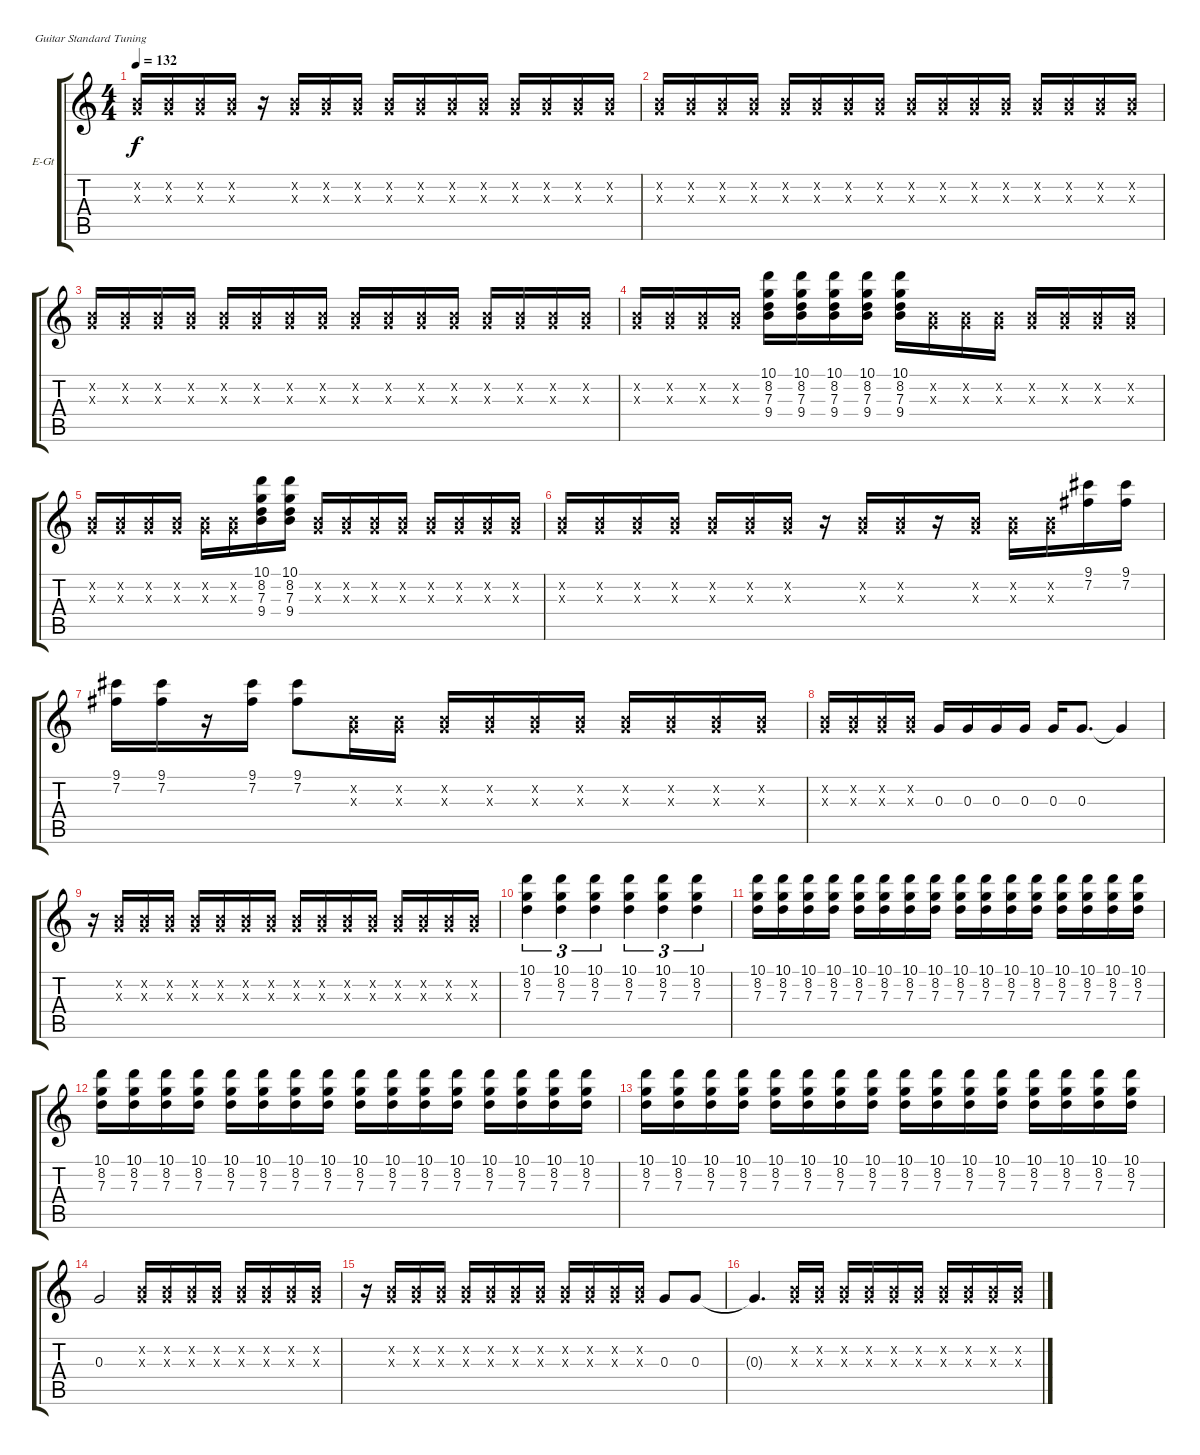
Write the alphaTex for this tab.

\bracketExtendMode groupsimilarinstruments
\firstSystemTrackNameOrientation horizontal
\otherSystemsTrackNameOrientation horizontal
\track ("Edge" "E-Gt") {instrument electricguitarclean}
\staff {score tabs}
\tuning (E4 B3 G3 D3 A2 E2)
\ts (4 4)
\tempo 132
\clef g2
\ks c
(0.2{x} 0.3{x}).16{dy f} (0.2{x} 0.3{x}).16 (0.2{x} 0.3{x}).16 (0.2{x} 0.3{x}).16 r.16 (0.2{x} 0.3{x}).16 (0.2{x} 0.3{x}).16 (0.2{x} 0.3{x}).16 (0.2{x} 0.3{x}).16 (0.2{x} 0.3{x}).16 (0.2{x} 0.3{x}).16 (0.2{x} 0.3{x}).16 (0.2{x} 0.3{x}).16 (0.2{x} 0.3{x}).16 (0.2{x} 0.3{x}).16 (0.2{x} 0.3{x}).16 |
(0.2{x} 0.3{x}).16 (0.2{x} 0.3{x}).16 (0.2{x} 0.3{x}).16 (0.2{x} 0.3{x}).16 (0.2{x} 0.3{x}).16 (0.2{x} 0.3{x}).16 (0.2{x} 0.3{x}).16 (0.2{x} 0.3{x}).16 (0.2{x} 0.3{x}).16 (0.2{x} 0.3{x}).16 (0.2{x} 0.3{x}).16 (0.2{x} 0.3{x}).16 (0.2{x} 0.3{x}).16 (0.2{x} 0.3{x}).16 (0.2{x} 0.3{x}).16 (0.2{x} 0.3{x}).16 |
(0.2{x} 0.3{x}).16 (0.2{x} 0.3{x}).16 (0.2{x} 0.3{x}).16 (0.2{x} 0.3{x}).16 (0.2{x} 0.3{x}).16 (0.2{x} 0.3{x}).16 (0.2{x} 0.3{x}).16 (0.2{x} 0.3{x}).16 (0.2{x} 0.3{x}).16 (0.2{x} 0.3{x}).16 (0.2{x} 0.3{x}).16 (0.2{x} 0.3{x}).16 (0.2{x} 0.3{x}).16 (0.2{x} 0.3{x}).16 (0.2{x} 0.3{x}).16 (0.2{x} 0.3{x}).16 |
(0.2{x} 0.3{x}).16 (0.2{x} 0.3{x}).16 (0.2{x} 0.3{x}).16 (0.2{x} 0.3{x}).16 (10.1 8.2 7.3 9.4).16 (10.1 8.2 7.3 9.4).16 (10.1 8.2 7.3 9.4).16 (10.1 8.2 7.3 9.4).16 (10.1 8.2 7.3 9.4).16 (0.2{x} 0.3{x}).16 (0.2{x} 0.3{x}).16 (0.2{x} 0.3{x}).16 (0.2{x} 0.3{x}).16 (0.2{x} 0.3{x}).16 (0.2{x} 0.3{x}).16 (0.2{x} 0.3{x}).16 |
(0.2{x} 0.3{x}).16 (0.2{x} 0.3{x}).16 (0.2{x} 0.3{x}).16 (0.2{x} 0.3{x}).16 (0.2{x} 0.3{x}).16 (0.2{x} 0.3{x}).16 (10.1 8.2 7.3 9.4).16 (10.1 8.2 7.3 9.4).16 (0.2{x} 0.3{x}).16 (0.2{x} 0.3{x}).16 (0.2{x} 0.3{x}).16 (0.2{x} 0.3{x}).16 (0.2{x} 0.3{x}).16 (0.2{x} 0.3{x}).16 (0.2{x} 0.3{x}).16 (0.2{x} 0.3{x}).16 |
(0.2{x} 0.3{x}).16 (0.2{x} 0.3{x}).16 (0.2{x} 0.3{x}).16 (0.2{x} 0.3{x}).16 (0.2{x} 0.3{x}).16 (0.2{x} 0.3{x}).16 (0.2{x} 0.3{x}).16 r.16 (0.2{x} 0.3{x}).16 (0.2{x} 0.3{x}).16 r.16 (0.2{x} 0.3{x}).16 (0.2{x} 0.3{x}).16 (0.2{x} 0.3{x}).16 (9.1 7.2).16 (9.1 7.2).16 |
(9.1 7.2).16 (9.1 7.2).16 r.16 (9.1 7.2).16 (9.1 7.2).8 (0.2{x} 0.3{x}).16 (0.2{x} 0.3{x}).16 (0.2{x} 0.3{x}).16 (0.2{x} 0.3{x}).16 (0.2{x} 0.3{x}).16 (0.2{x} 0.3{x}).16 (0.2{x} 0.3{x}).16 (0.2{x} 0.3{x}).16 (0.2{x} 0.3{x}).16 (0.2{x} 0.3{x}).16 |
(0.2{x} 0.3{x}).16 (0.2{x} 0.3{x}).16 (0.2{x} 0.3{x}).16 (0.2{x} 0.3{x}).16 0.3.16 0.3.16 0.3.16 0.3.16 0.3.16 0.3.8{d} 0.3{t}.4 |
r.16 (0.2{x} 0.3{x}).16 (0.2{x} 0.3{x}).16 (0.2{x} 0.3{x}).16 (0.2{x} 0.3{x}).16 (0.2{x} 0.3{x}).16 (0.2{x} 0.3{x}).16 (0.2{x} 0.3{x}).16 (0.2{x} 0.3{x}).16 (0.2{x} 0.3{x}).16 (0.2{x} 0.3{x}).16 (0.2{x} 0.3{x}).16 (0.2{x} 0.3{x}).16 (0.2{x} 0.3{x}).16 (0.2{x} 0.3{x}).16 (0.2{x} 0.3{x}).16 |
(10.1 8.2 7.3).4{tu (3 2)} (10.1 8.2 7.3).4{tu (3 2)} (10.1 8.2 7.3).4{tu (3 2)} (10.1 8.2 7.3).4{tu (3 2)} (10.1 8.2 7.3).4{tu (3 2)} (10.1 8.2 7.3).4{tu (3 2)} |
(10.1 8.2 7.3).16 (10.1 8.2 7.3).16 (10.1 8.2 7.3).16 (10.1 8.2 7.3).16 (10.1 8.2 7.3).16 (10.1 8.2 7.3).16 (10.1 8.2 7.3).16 (10.1 8.2 7.3).16 (10.1 8.2 7.3).16 (10.1 8.2 7.3).16 (10.1 8.2 7.3).16 (10.1 8.2 7.3).16 (10.1 8.2 7.3).16 (10.1 8.2 7.3).16 (10.1 8.2 7.3).16 (10.1 8.2 7.3).16 |
(10.1 8.2 7.3).16 (10.1 8.2 7.3).16 (10.1 8.2 7.3).16 (10.1 8.2 7.3).16 (10.1 8.2 7.3).16 (10.1 8.2 7.3).16 (10.1 8.2 7.3).16 (10.1 8.2 7.3).16 (10.1 8.2 7.3).16 (10.1 8.2 7.3).16 (10.1 8.2 7.3).16 (10.1 8.2 7.3).16 (10.1 8.2 7.3).16 (10.1 8.2 7.3).16 (10.1 8.2 7.3).16 (10.1 8.2 7.3).16 |
(10.1 8.2 7.3).16 (10.1 8.2 7.3).16 (10.1 8.2 7.3).16 (10.1 8.2 7.3).16 (10.1 8.2 7.3).16 (10.1 8.2 7.3).16 (10.1 8.2 7.3).16 (10.1 8.2 7.3).16 (10.1 8.2 7.3).16 (10.1 8.2 7.3).16 (10.1 8.2 7.3).16 (10.1 8.2 7.3).16 (10.1 8.2 7.3).16 (10.1 8.2 7.3).16 (10.1 8.2 7.3).16 (10.1 8.2 7.3).16 |
0.3.2 (0.2{x} 0.3{x}).16 (0.2{x} 0.3{x}).16 (0.2{x} 0.3{x}).16 (0.2{x} 0.3{x}).16 (0.2{x} 0.3{x}).16 (0.2{x} 0.3{x}).16 (0.2{x} 0.3{x}).16 (0.2{x} 0.3{x}).16 |
r.16 (0.2{x} 0.3{x}).16 (0.2{x} 0.3{x}).16 (0.2{x} 0.3{x}).16 (0.2{x} 0.3{x}).16 (0.2{x} 0.3{x}).16 (0.2{x} 0.3{x}).16 (0.2{x} 0.3{x}).16 (0.2{x} 0.3{x}).16 (0.2{x} 0.3{x}).16 (0.2{x} 0.3{x}).16 (0.2{x} 0.3{x}).16 0.3.8 0.3.8 |
0.3{t}.4{d} (0.2{x} 0.3{x}).16 (0.2{x} 0.3{x}).16 (0.2{x} 0.3{x}).16 (0.2{x} 0.3{x}).16 (0.2{x} 0.3{x}).16 (0.2{x} 0.3{x}).16 (0.2{x} 0.3{x}).16 (0.2{x} 0.3{x}).16 (0.2{x} 0.3{x}).16 (0.2{x} 0.3{x}).16
